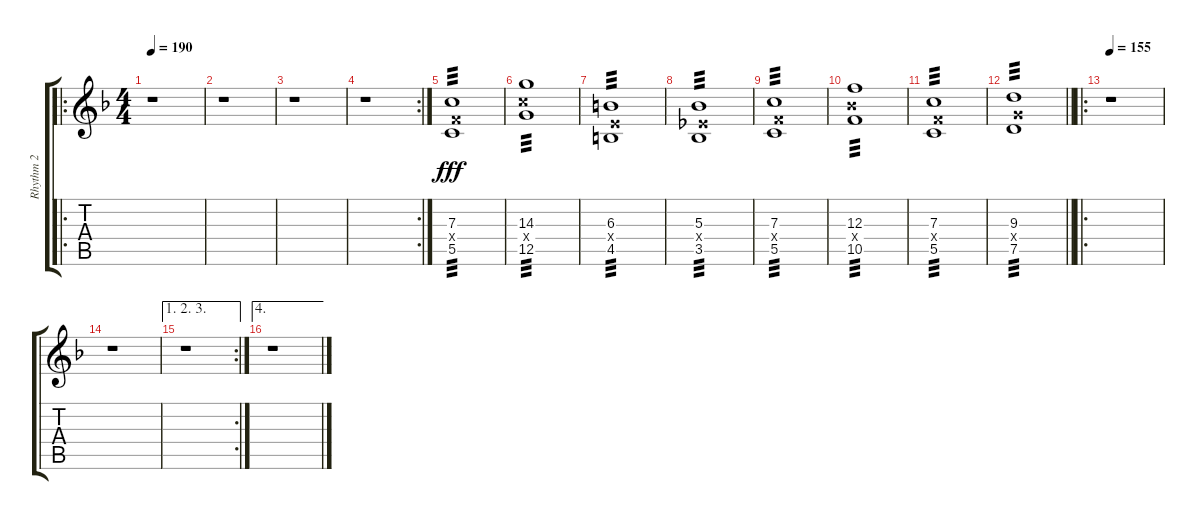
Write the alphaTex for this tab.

\track ("Rhythm 2" "Rhythm 2") {instrument distortionguitar}
\staff {score tabs}
\tuning (D4 A3 F3 C3 G2 C2) {hide}
\ro
\ts (4 4)
\tempo 190
\clef g2
\ks f
r.1{dy f} |
r.1 |
r.1 |
\rc 2
r.1 |
(7.3 5.4{x} 5.5).1{tp 3 dy fff} |
(14.3 12.4{x} 12.5).1{tp 3} |
(6.3 4.4{x} 4.5).1{tp 3} |
(5.3 3.4{x} 3.5).1{tp 3} |
(7.3 5.4{x} 5.5).1{tp 3} |
(12.3 10.4{x} 10.5).1{tp 3} |
(7.3 5.4{x} 5.5).1{tp 3} |
\barLineRight lightlight
(9.3 7.4{x} 7.5).1{tp 3} |
\ro
\tempo 155
r.1 |
r.1 |
\ae (1 2 3)
\rc 2
r.1 |
\ae 4
r.1
